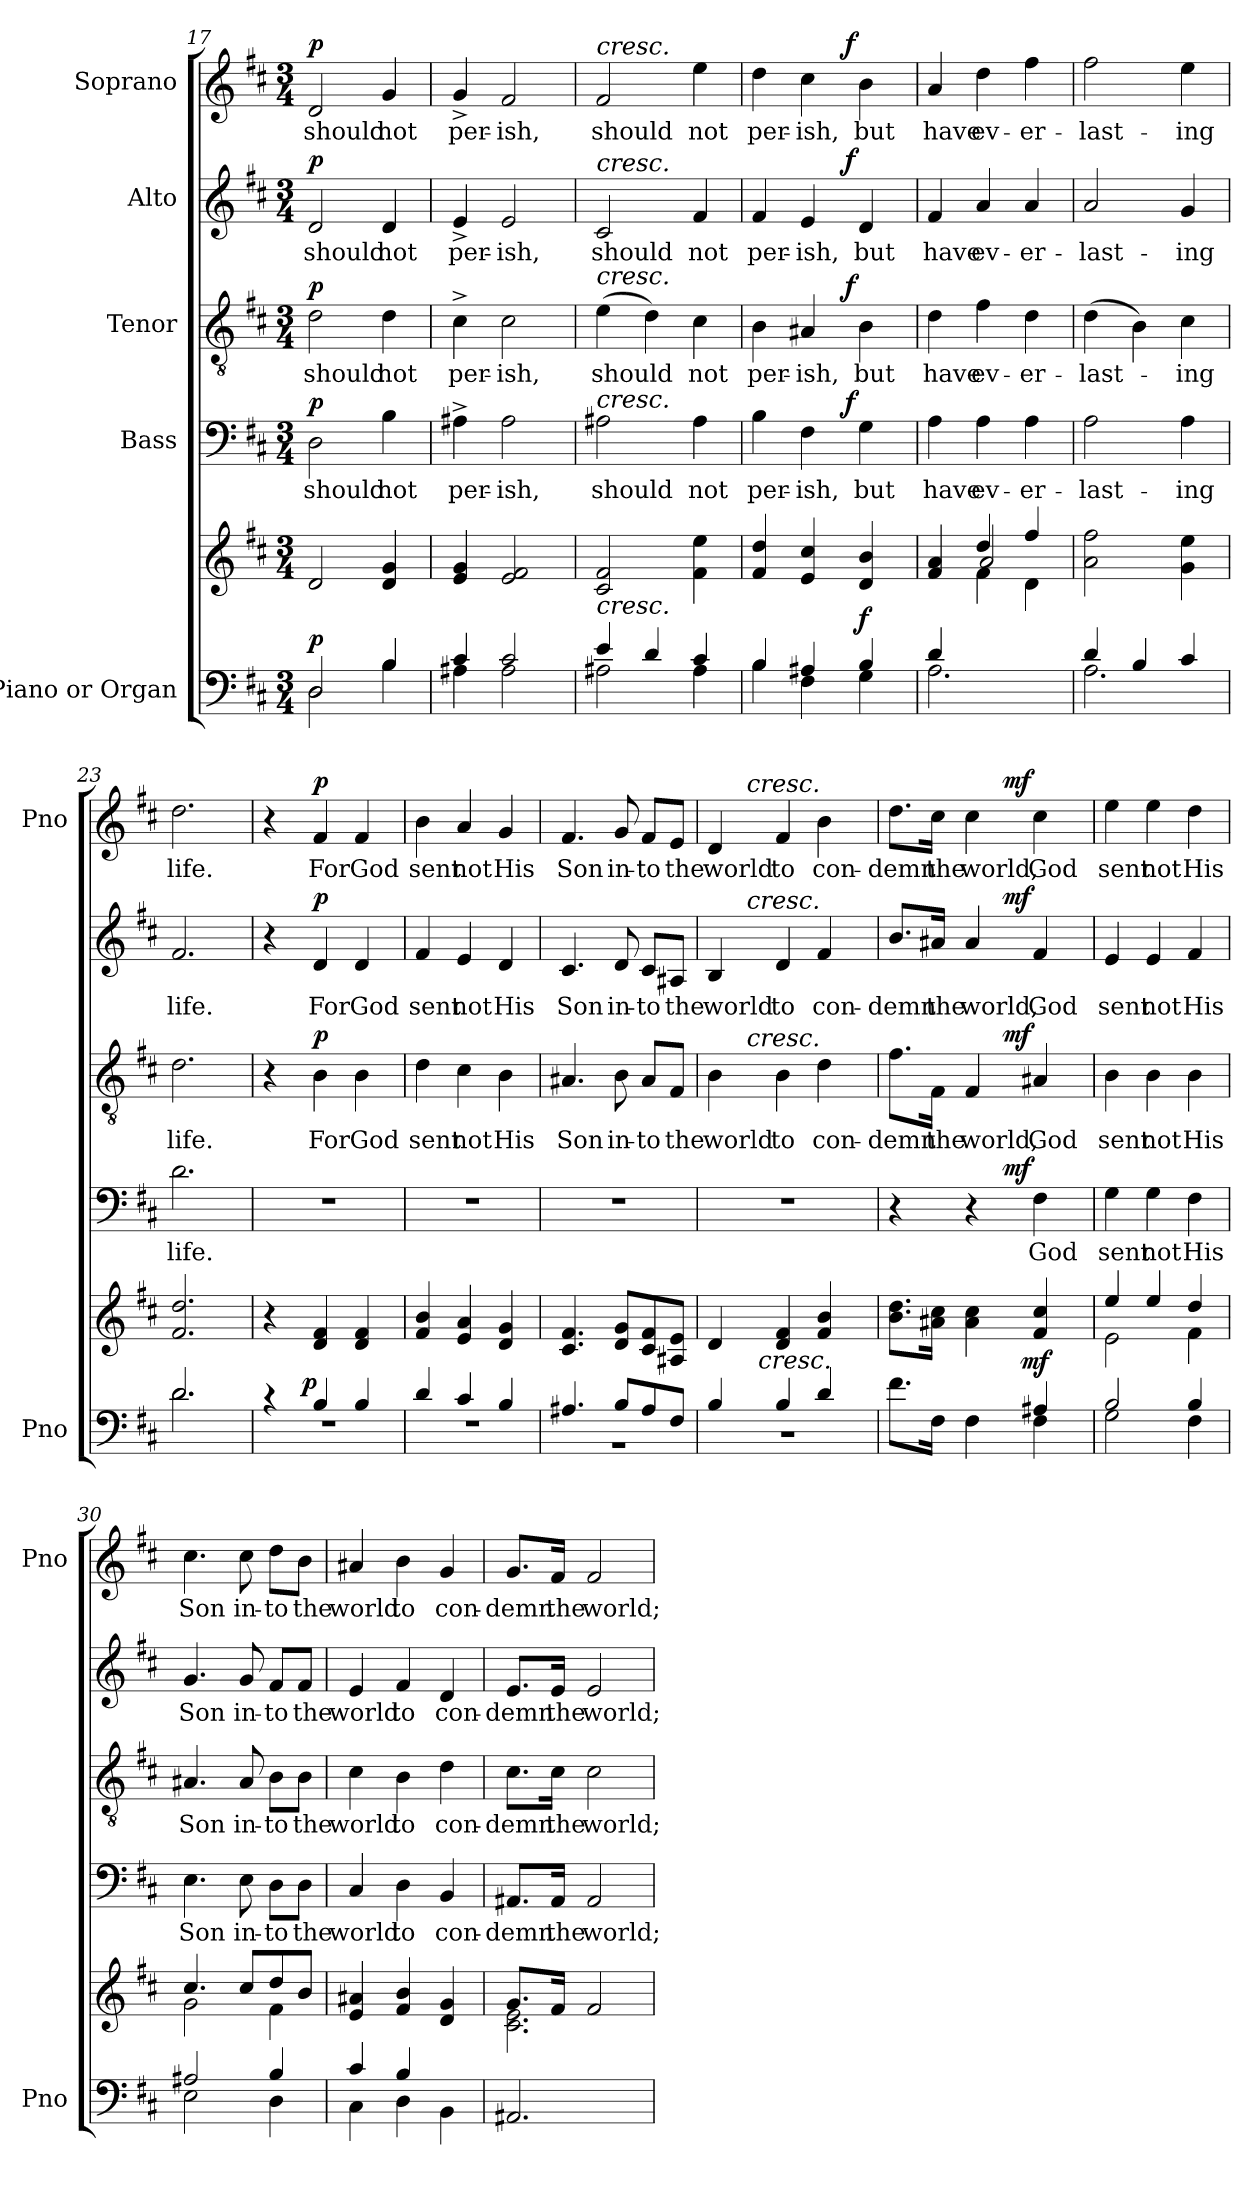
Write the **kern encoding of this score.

**kern	**kern	**dynam	**kern	**text	**dynam	**kern	**text	**dynam	**kern	**text	**dynam	**kern	**text	**dynam
*part5	*part5	*part5	*part4	*part4	*part4	*part3	*part3	*part3	*part2	*part2	*part2	*part1	*part1	*part1
*staff6	*staff5	*staff5/6	*staff4	*staff4	*staff4	*staff3	*staff3	*staff3	*staff2	*staff2	*staff2	*staff1	*staff1	*staff1
*I"Piano or Organ	*	*	*I"Bass	*	*	*I"Tenor	*	*	*I"Alto	*	*	*I"Soprano	*	*
*I'Pno	*	*	*	*	*	*	*	*	*	*	*	*I'Pno	*	*
*clefF4	*clefG2	*	*clefF4	*	*	*clefGv2	*	*	*clefG2	*	*	*clefG2	*	*
*k[f#c#]	*k[f#c#]	*	*k[f#c#]	*	*	*k[f#c#]	*	*	*k[f#c#]	*	*	*k[f#c#]	*	*
*D:	*D:	*	*D:	*	*	*D:	*	*	*D:	*	*	*D:	*	*
*M3/4	*M3/4	*	*M3/4	*	*	*M3/4	*	*	*M3/4	*	*	*M3/4	*	*
=17	=17	=17	=17	=17	=17	=17	=17	=17	=17	=17	=17	=17	=17	=17
*^	*	*	*	*	*	*	*	*	*	*	*	*	*	*
!	!	!	!LO:DY:a=2	!	!	!LO:DY:a	!	!	!LO:DY:a	!	!	!LO:DY:a	!	!	!LO:DY:a
2D/	2D\	2d/	p	2D\	should	p	2d\	should	p	2d/	should	p	2d/	should	p
4B/	4B\	4d/ 4g/	.	4B\	not	.	4d\	not	.	4d/	not	.	4g/	not	.
=18	=18	=18	=18	=18	=18	=18	=18	=18	=18	=18	=18	=18	=18	=18	=18
4c#/	4A#X\	4e/ 4g/	.	4A#X^>\	per-	.	4c#^>\	per-	.	4e^>/	per-	.	4g^>/	per-	.
2c#/	2A#\	2e/ 2f#/	.	2A#\	-ish,	.	2c#\	-ish,	.	2e/	-ish,	.	2f#/	-ish,	.
=19	=19	=19	=19	=19	=19	=19	=19	=19	=19	=19	=19	=19	=19	=19	=19
!	!	!	!	!	!	!	!	!	!	!	!	!	!LO:TX:a:i:t=cresc.	!	!
!	!	!	!	!	!	!	!	!	!	!LO:TX:a:i:t=cresc.	!	!	!	!	!
!	!	!	!	!	!	!	!LO:TX:a:i:t=cresc.	!	!	!	!	!	!	!	!
!	!	!	!	!LO:TX:a:i:t=cresc.	!	!	!	!	!	!	!	!	!	!	!
!	!	!LO:TX:b:i:t=cresc.	!	!	!	!	!	!	!	!	!	!	!	!	!
4e/	2A#X\	2c#/ 2f#/	.	2A#X\	should	.	(4e\	should	.	2c#/	should	.	2f#/	should	.
4d/	.	.	.	.	.	.	4d\)	.	.	.	.	.	.	.	.
4c#/	4A#\	4f#\ 4ee\	.	4A#\	not	.	4c#\	not	.	4f#/	not	.	4ee\	not	.
=20	=20	=20	=20	=20	=20	=20	=20	=20	=20	=20	=20	=20	=20	=20	=20
*	*	*	*	*^	*	*	*^	*	*	*^	*	*	*^	*	*
4B/	4B\	4f#/ 4dd/	.	4B\	4...ryy	per-	.	4B\	4...ryy	per-	.	4f#/	4...ryy	per-	.	4dd\	4...ryy	per-	.
4A#X/	4F#\	4e/ 4cc#/	.	4F#\	.	-ish,	.	4A#X/	.	-ish,	.	4e/	.	-ish,	.	4cc#\	.	-ish,	.
!	!	!	!	!	!	!	!LO:DY:a	!	!	!	!LO:DY:a	!	!	!	!LO:DY:a	!	!	!	!LO:DY:a
.	.	.	.	.	4ryy	.	f	.	4ryy	.	f	.	4ryy	.	f	.	4ryy	.	f
!	!	!	!LO:DY:a=2	!	!	!	!	!	!	!	!	!	!	!	!	!	!	!	!
4B/	4G\	4d/ 4b/	f	4G\	.	but	.	4B\	.	but	.	4d/	.	but	.	4b\	.	but	.
.	.	.	.	.	32ryy	.	.	.	32ryy	.	.	.	32ryy	.	.	.	32ryy	.	.
*	*	*	*	*v	*v	*	*	*	*	*	*	*v	*v	*	*	*v	*v	*	*
*	*	*	*	*	*	*	*v	*v	*	*	*	*	*	*	*	*
=21	=21	=21	=21	=21	=21	=21	=21	=21	=21	=21	=21	=21	=21	=21	=21
*	*	*^	*	*	*	*	*	*	*	*	*	*	*	*	*
*	*	*	*^	*	*	*	*	*	*	*	*	*	*	*	*	*
2.A\	4d/	4f#/ 4a/	4ryy	4ryy	.	4A\	have	.	4d\	have	.	4f#/	have	.	4a/	have	.
.	2ryy	4dd/	4f#\	2a/	.	4A\	ev-	.	4f#\	ev-	.	4a/	ev-	.	4dd\	ev-	.
.	.	4ff#/	4d\	.	.	4A\	-er-	.	4d\	-er-	.	4a/	-er-	.	4ff#\	-er-	.
*	*	*v	*v	*v	*	*	*	*	*	*	*	*	*	*	*	*	*
=22	=22	=22	=22	=22	=22	=22	=22	=22	=22	=22	=22	=22	=22	=22	=22
4d/	2.A\	2a\ 2ff#\	.	2A\	-last-	.	(4d\	-last-	.	2a/	-last-	.	2ff#\	-last-	.
4B/	.	.	.	.	.	.	4B\)	.	.	.	.	.	.	.	.
4c#/	.	4g\ 4ee\	.	4A\	-ing	.	4c#\	-ing	.	4g/	-ing	.	4ee\	-ing	.
=23	=23	=23	=23	=23	=23	=23	=23	=23	=23	=23	=23	=23	=23	=23	=23
2.d/	2.d\	2.f#/ 2.dd/	.	2.d\	life.	.	2.d\	life.	.	2.f#/	life.	.	2.dd\	life.	.
!!LO:LB:g=z
=24	=24	=24	=24	=24	=24	=24	=24	=24	=24	=24	=24	=24	=24	=24	=24
!	!LO:N:vis=1	!	!	!	!	!	!	!	!	!	!	!	!	!	!
*	*^	*	*	*	*	*	*	*	*	*	*	*	*	*	*
4r	2.r	8..ryy	4r	.	2.r	.	.	4r	.	.	4r	.	.	4r	.	.
!	!	!	!	!LO:DY:a=2	!	!	!	!	!	!	!	!	!	!	!	!
.	.	2ryy	.	p	.	.	.	.	.	.	.	.	.	.	.	.
!	!	!	!	!	!	!	!	!	!	!LO:DY:a	!	!	!LO:DY:a	!	!	!LO:DY:a
4B/	.	.	4d/ 4f#/	.	.	.	.	4B\	For	p	4d/	For	p	4f#/	For	p
4B/	.	.	4d/ 4f#/	.	.	.	.	4B\	God	.	4d/	God	.	4f#/	God	.
.	.	32ryy	.	.	.	.	.	.	.	.	.	.	.	.	.	.
=25	=25	=25	=25	=25	=25	=25	=25	=25	=25	=25	=25	=25	=25	=25	=25	=25
!	!LO:N:vis=1	!	!	!	!	!	!	!	!	!	!	!	!	!	!	!
*	*v	*v	*	*	*	*	*	*	*	*	*	*	*	*	*	*
4d/	2.r	4f#/ 4b/	.	2.r	.	.	4d\	sent	.	4f#/	sent	.	4b\	sent	.
4c#/	.	4e/ 4a/	.	.	.	.	4c#\	not	.	4e/	not	.	4a/	not	.
4B/	.	4d/ 4g/	.	.	.	.	4B\	His	.	4d/	His	.	4g/	His	.
=26	=26	=26	=26	=26	=26	=26	=26	=26	=26	=26	=26	=26	=26	=26	=26
!	!LO:N:vis=1	!	!	!	!	!	!	!	!	!	!	!	!	!	!
4.A#X/	2.r	4.c#/ 4.f#/	.	2.r	.	.	4.A#X/	Son	.	4.c#/	Son	.	4.f#/	Son	.
8B/L	.	8d/ 8g/L	.	.	.	.	8B\	in-	.	8d/	in-	.	8g/	in-	.
8A#/	.	8c#/ 8f#/	.	.	.	.	8A#/L	-to	.	8c#/L	-to	.	8f#/L	-to	.
8F#/J	.	8A#X/ 8e/J	.	.	.	.	8F#/J	the	.	8A#X/J	the	.	8e/J	the	.
=27	=27	=27	=27	=27	=27	=27	=27	=27	=27	=27	=27	=27	=27	=27	=27
!	!LO:N:vis=1	!	!	!	!	!	!	!	!	!	!	!	!	!	!
*	*	*^	*	*	*	*	*^	*	*	*^	*	*	*^	*	*
4B/	2.r	4d/	8.ryy	.	2.r	.	.	4B\	8ryy	world	.	4B/	8ryy	world	.	4d/	8ryy	world	.
.	.	.	.	.	.	.	.	.	32ryy	.	.	.	32ryy	.	.	.	32ryy	.	.
!	!	!	!	!	!	!	!	!	!	!	!	!	!	!	!	!	!LO:TX:a:i:t=cresc.	!	!
!	!	!	!	!	!	!	!	!	!	!	!	!	!LO:TX:a:i:t=cresc.	!	!	!	!	!	!
!	!	!	!	!	!	!	!	!	!LO:TX:a:i:t=cresc.	!	!	!	!	!	!	!	!	!	!
.	.	.	.	.	.	.	.	.	2ryy	.	.	.	2ryy	.	.	.	2ryy	.	.
!	!	!	!LO:TX:b:i:t=cresc.	!	!	!	!	!	!	!	!	!	!	!	!	!	!	!	!
.	.	.	2ryy	.	.	.	.	.	.	.	.	.	.	.	.	.	.	.	.
4B/	.	4d/ 4f#/	.	.	.	.	.	4B\	.	to	.	4d/	.	to	.	4f#/	.	to	.
4d/	.	4f#/ 4b/	.	.	.	.	.	4d\	.	con-	.	4f#/	.	con-	.	4b\	.	con-	.
.	.	.	.	.	.	.	.	.	16.ryy	.	.	.	16.ryy	.	.	.	16.ryy	.	.
.	.	.	16ryy	.	.	.	.	.	.	.	.	.	.	.	.	.	.	.	.
*	*	*v	*v	*	*	*	*	*	*	*	*	*	*	*	*	*	*	*	*
=28	=28	=28	=28	=28	=28	=28	=28	=28	=28	=28	=28	=28	=28	=28	=28	=28	=28	=28
*	*^	*	*	*^	*	*	*	*	*	*	*	*	*	*	*	*	*	*
8.f#\L	2ryy	4...ryy	8.b\ 8.dd\L	.	4r	4ryy	.	.	8.f#\L	4ryy	-demn	.	8.b/L	4ryy	-demn	.	8.dd\L	4ryy	-demn	.
16F#\Jk	.	.	16a#X\ 16cc#\Jk	.	.	.	.	.	16F#\Jk	.	the	.	16a#X/Jk	.	the	.	16cc#\Jk	.	the	.
4F#\	.	.	4a#\ 4cc#\	.	4r	8ryy	.	.	4F#/	8ryy	world,	.	4a#/	8ryy	world,	.	4cc#\	8ryy	world,	.
.	.	.	.	.	.	32ryy	.	.	.	32ryy	.	.	.	32ryy	.	.	.	32ryy	.	.
!	!	!	!	!	!	!	!	!LO:DY:a	!	!	!	!LO:DY:a	!	!	!	!LO:DY:a	!	!	!	!LO:DY:a
.	.	.	.	.	.	4ryy	.	mf	.	4ryy	.	mf	.	4ryy	.	mf	.	4ryy	.	mf
!	!	!	!	!LO:DY:a=2	!	!	!	!	!	!	!	!	!	!	!	!	!	!	!	!
.	.	4ryy	.	mf	.	.	.	.	.	.	.	.	.	.	.	.	.	.	.	.
4A#X/	4F#\	.	4f#/ 4cc#/	.	4F#\	.	God	.	4A#X/	.	God	.	4f#/	.	God	.	4cc#\	.	God	.
.	.	.	.	.	.	16.ryy	.	.	.	16.ryy	.	.	.	16.ryy	.	.	.	16.ryy	.	.
.	.	32ryy	.	.	.	.	.	.	.	.	.	.	.	.	.	.	.	.	.	.
*	*	*	*	*	*v	*v	*	*	*	*	*	*	*v	*v	*	*	*v	*v	*	*
*	*v	*v	*	*	*	*	*	*v	*v	*	*	*	*	*	*	*	*
=29	=29	=29	=29	=29	=29	=29	=29	=29	=29	=29	=29	=29	=29	=29	=29
*	*	*^	*	*	*	*	*	*	*	*	*	*	*	*	*
2B/	2G\	4ee/	2e\	.	4G\	sent	.	4B\	sent	.	4e/	sent	.	4ee\	sent	.
.	.	4ee/	.	.	4G\	not	.	4B\	not	.	4e/	not	.	4ee\	not	.
4B/	4F#\	4dd/	4f#\	.	4F#\	His	.	4B\	His	.	4f#/	His	.	4dd\	His	.
!!LO:PB:g=z
=30	=30	=30	=30	=30	=30	=30	=30	=30	=30	=30	=30	=30	=30	=30	=30	=30
2A#X/	2E\	4.cc#/	2g\	.	4.E\	Son	.	4.A#X/	Son	.	4.g/	Son	.	4.cc#\	Son	.
.	.	8cc#/L	.	.	8E\	in-	.	8A#/	in-	.	8g/	in-	.	8cc#\	in-	.
4B/	4D\	8dd/	4f#\	.	8D\L	-to	.	8B\L	-to	.	8f#/L	-to	.	8dd\L	-to	.
.	.	8b/J	.	.	8D\J	the	.	8B\J	the	.	8f#/J	the	.	8b\J	the	.
*	*	*v	*v	*	*	*	*	*	*	*	*	*	*	*	*	*
=31	=31	=31	=31	=31	=31	=31	=31	=31	=31	=31	=31	=31	=31	=31	=31
4c#/	4C#\	4e/ 4a#X/	.	4C#/	world	.	4c#\	world	.	4e/	world	.	4a#X/	world	.
4B/	4D\	4f#/ 4b/	.	4D\	to	.	4B\	to	.	4f#/	to	.	4b\	to	.
4ryy	4BB\	4d/ 4g/	.	4BB/	con-	.	4d\	con-	.	4d/	con-	.	4g/	con-	.
*v	*v	*	*	*	*	*	*	*	*	*	*	*	*	*	*
=32	=32	=32	=32	=32	=32	=32	=32	=32	=32	=32	=32	=32	=32	=32
*	*^	*	*	*	*	*	*	*	*	*	*	*	*	*
2.AA#X/	8.g/L	2.c#\ 2.e\	.	8.AA#X/L	-demn	.	8.c#\L	-demn	.	8.e/L	-demn	.	8.g/L	-demn	.
.	16f#/Jk	.	.	16AA#/Jk	the	.	16c#\Jk	the	.	16e/Jk	the	.	16f#/Jk	the	.
.	2f#/	.	.	2AA#/	world;	.	2c#\	world;	.	2e/	world;	.	2f#/	world;	.
*	*v	*v	*	*	*	*	*	*	*	*	*	*	*	*	*
=	=	=	=	=	=	=	=	=	=	=	=	=	=	=
*-	*-	*-	*-	*-	*-	*-	*-	*-	*-	*-	*-	*-	*-	*-
